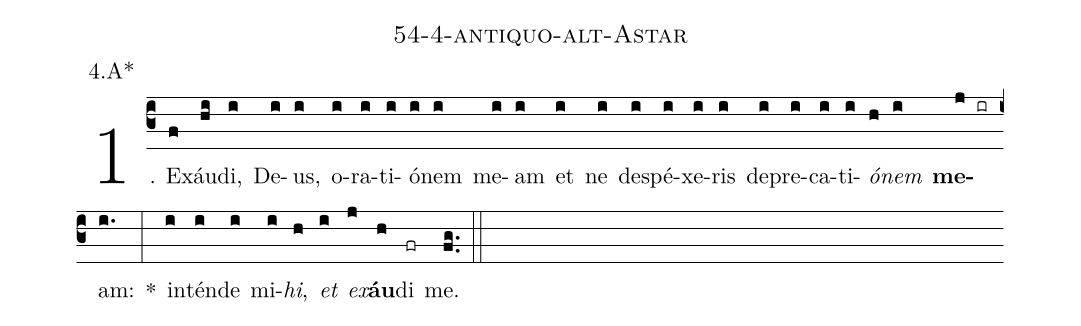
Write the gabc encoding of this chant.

name: 54-4-antiquo-alt-Astar;
annotation: 4.A*;
%%
(c3)1. Ex(f)áu(hi)di,(i) De(i)us,(i) o(i)ra(i)ti(i)ó(i)nem(i) me(i)am(i) et(i) ne(i) de(i)spé(i)xe(i)ris(i) de(i)pre(i)ca(i)ti(i)<i>ó</i>(h)<i>nem</i>(i) <b>me</b>(j ir)am:(i.) *(:) in(i)tén(i)de(i) mi(i)<i>hi</i>,(h) <i>et</i>(i) <i>ex</i>(j)<b>áu</b>(h)di(fr) me.(fg..) (::)
